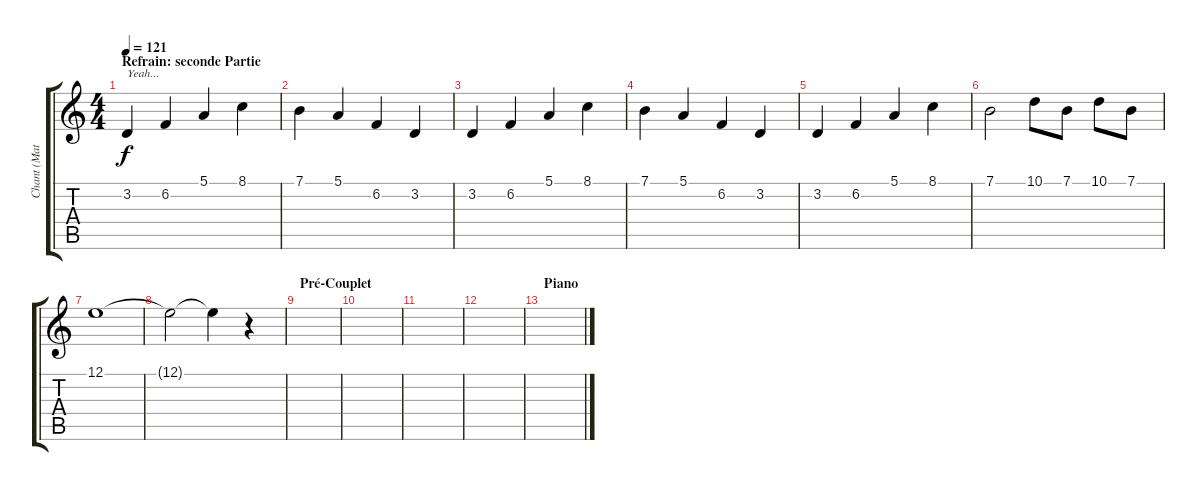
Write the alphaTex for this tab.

\track ("Chant (Matthew Bellamy)" "Chant (Mat") {instrument synthbrass1}
\staff {score tabs}
\tuning (E4 B3 G3 D3 A2 E2) {hide}
\ts (4 4)
\section ("" "Refrain: seconde Partie")
\tempo 121
\clef g2
\ks c
3.2.4{txt "Yeah..." dy f} 6.2.4 5.1.4 8.1.4 |
7.1.4 5.1.4 6.2.4 3.2.4 |
3.2.4 6.2.4 5.1.4 8.1.4 |
7.1.4 5.1.4 6.2.4 3.2.4 |
3.2.4 6.2.4 5.1.4 8.1.4 |
7.1.2 10.1.8 7.1.8 10.1.8 7.1.8 |
12.1.1 |
12.1{t}.2 12.1{t}.4 r.4 |
\section ("" "Pré-Couplet")
|
|
|
|
\section ("" "Piano")
